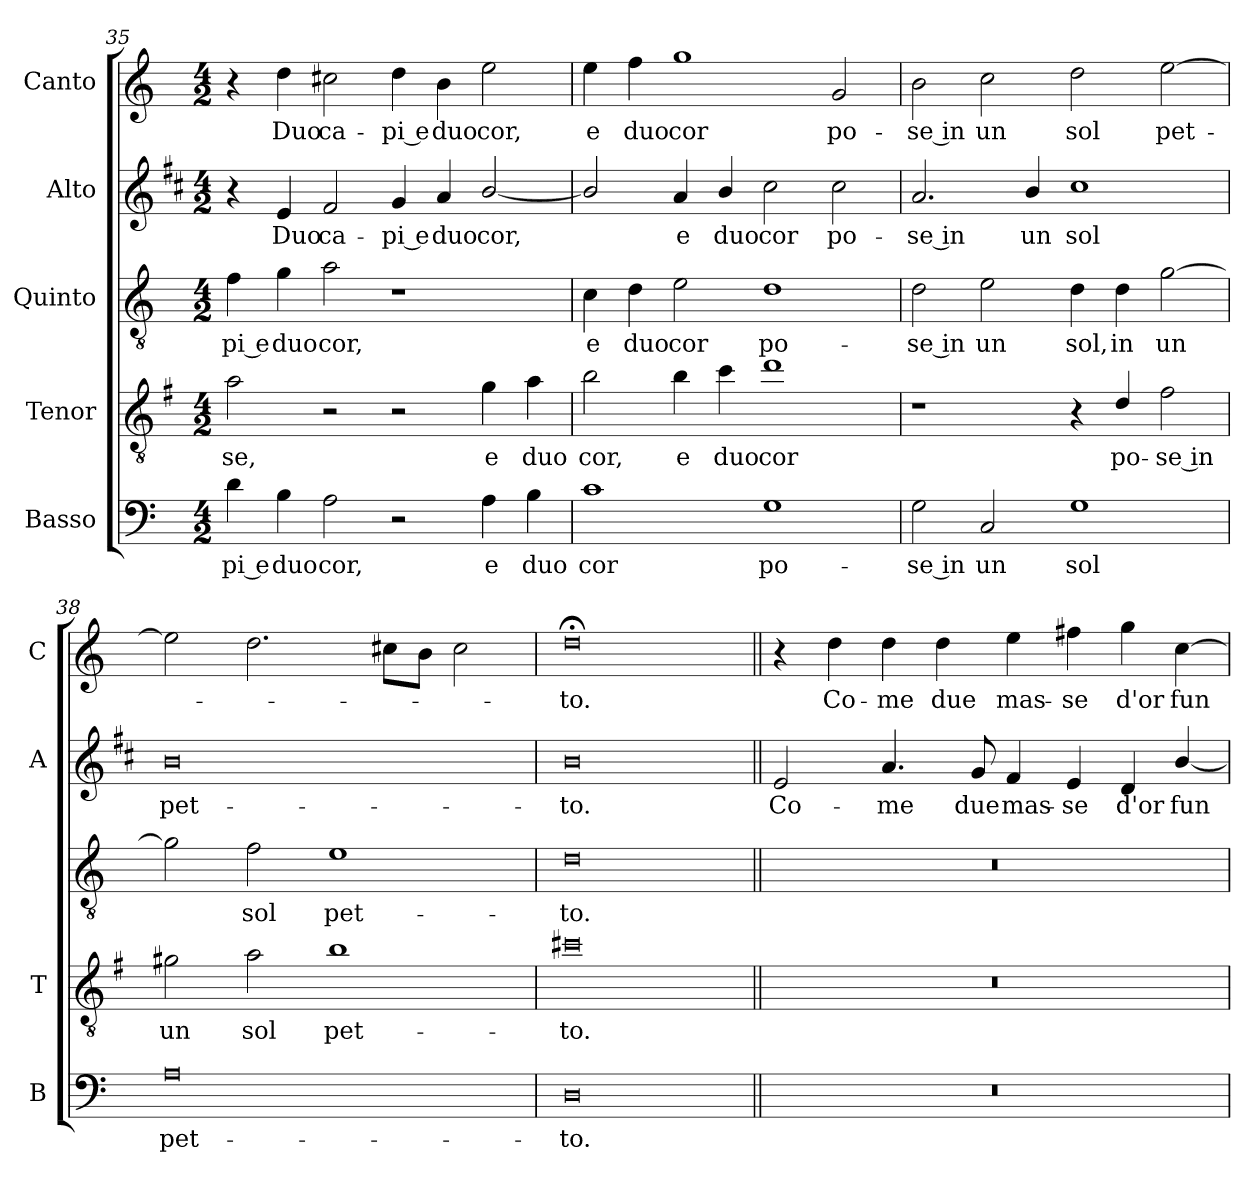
**kern	**text	**kern	**text	**kern	**text	**kern	**text	**kern	**text
*part5	*part5	*part4	*part4	*part3	*part3	*part2	*part2	*part1	*part1
*staff5	*staff5	*staff4	*staff4	*staff3	*staff3	*staff2	*staff2	*staff1	*staff1
*I"Basso	*	*I"Tenor	*	*I"Quinto	*	*I"Alto	*	*I"Canto	*
*I'B	*	*I'T	*	*	*	*I'A	*	*I'C	*
*clefF4	*	*clefGv2	*	*clefGv2	*	*clefG2	*	*clefG2	*
*	*	*ITrd4c7	*	*	*	*ITrd1c2	*	*	*
*k[]	*	*k[]	*	*k[]	*	*k[]	*	*k[]	*
*C:	*	*C:	*	*C:	*	*C:	*	*C:	*
*M4/2	*	*M4/2	*	*M4/2	*	*M4/2	*	*M4/2	*
=35	=35	=35	=35	=35	=35	=35	=35	=35	=35
!	!LO:LY:b	!	!LO:LY:b	!	!LO:LY:b	!	!	!	!
4d\	-pi e	2d\	-se,	4f\	-pi e	4r	.	4r	.
!	!LO:LY:b	!	!	!	!LO:LY:b	!	!LO:LY:b	!	!LO:LY:b
4B\	duo	.	.	4g\	duo	4d/	Duo	4dd\	Duo
!	!LO:LY:b	!	!	!	!LO:LY:b	!	!LO:LY:b	!	!LO:LY:b
2A\	cor,	2r	.	2a\	cor,	2e/	ca-	2cc#X\	ca-
!	!	!	!	!	!	!	!LO:LY:b	!	!LO:LY:b
2r	.	2r	.	1r	.	4f/	-pi e	4dd\	-pi e
!	!	!	!	!	!	!	!LO:LY:b	!	!LO:LY:b
.	.	.	.	.	.	4g/	duo	4b\	duo
!	!LO:LY:b	!	!LO:LY:b	!	!	!	!LO:LY:b	!	!LO:LY:b
4A\	e	4c\	e	.	.	[2a/	cor,	2ee\	cor,
!	!LO:LY:b	!	!LO:LY:b	!	!	!	!	!	!
4B\	duo	4d\	duo	.	.	.	.	.	.
=36	=36	=36	=36	=36	=36	=36	=36	=36	=36
!	!LO:LY:b	!	!LO:LY:b	!	!LO:LY:b	!	!	!	!LO:LY:b
1c	cor	2e\	cor,	4c\	e	2a/]	.	4ee\	e
!	!	!	!	!	!LO:LY:b	!	!	!	!LO:LY:b
.	.	.	.	4d\	duo	.	.	4ff\	duo
!	!	!	!LO:LY:b	!	!LO:LY:b	!	!LO:LY:b	!	!LO:LY:b
.	.	4e\	e	2e\	cor	4g/	e	1gg	cor
!	!	!	!LO:LY:b	!	!	!	!LO:LY:b	!	!
.	.	4f\	duo	.	.	4a/	duo	.	.
!	!LO:LY:b	!	!LO:LY:b	!	!LO:LY:b	!	!LO:LY:b	!	!
1G	po-	1g	cor	1d	po-	2b\	cor	.	.
!	!	!	!	!	!	!	!LO:LY:b	!	!LO:LY:b
.	.	.	.	.	.	2b\	po-	2g/	po-
!!LO:PB:g=z
=37	=37	=37	=37	=37	=37	=37	=37	=37	=37
!	!LO:LY:b	!	!	!	!LO:LY:b	!	!LO:LY:b	!	!LO:LY:b
2G\	-se in	1r	.	2d\	-se in	2.g/	-se in	2b\	-se in
!	!LO:LY:b	!	!	!	!LO:LY:b	!	!	!	!LO:LY:b
2C/	un	.	.	2e\	un	.	.	2cc\	un
!	!	!	!	!	!	!	!LO:LY:b	!	!
.	.	.	.	.	.	4a/	un	.	.
!	!LO:LY:b	!	!	!	!LO:LY:b	!	!LO:LY:b	!	!LO:LY:b
1G	sol	4r	.	4d\	sol,	1b	sol	2dd\	sol
!	!	!	!LO:LY:b	!	!LO:LY:b	!	!	!	!
.	.	4G/	po-	4d\	in	.	.	.	.
!	!	!	!LO:LY:b	!	!LO:LY:b	!	!	!	!LO:LY:b
.	.	2B\	-se in	[2g\	un	.	.	[2ee\	pet-
=38	=38	=38	=38	=38	=38	=38	=38	=38	=38
!	!LO:LY:b	!	!LO:LY:b	!	!	!	!LO:LY:b	!	!
0A	pet-	2c#X\	un	2g\]	.	0a	pet-	2ee\]	.
!	!	!	!LO:LY:b	!	!LO:LY:b	!	!	!	!
.	.	2d\	sol	2f\	sol	.	.	2.dd\	.
!	!	!	!LO:LY:b	!	!LO:LY:b	!	!	!	!
.	.	1e	pet-	1e	pet-	.	.	.	.
.	.	.	.	.	.	.	.	8cc#X\L	.
.	.	.	.	.	.	.	.	8b\J	.
.	.	.	.	.	.	.	.	2cc#\	.
=39	=39	=39	=39	=39	=39	=39	=39	=39	=39
!	!LO:LY:b	!	!LO:LY:b	!	!LO:LY:b	!	!LO:LY:b	!	!LO:LY:b
0D	-to.	0f#X	-to.	0d	-to.	0a	-to.	0dd;<	-to.
=40||	=40||	=40||	=40||	=40||	=40||	=40||	=40||	=40||	=40||
!	!	!	!	!	!	!	!LO:LY:b	!	!
0r	.	0r	.	0r	.	2d/	Co-	4r	.
!	!	!	!	!	!	!	!	!	!LO:LY:b
.	.	.	.	.	.	.	.	4dd\	Co-
!	!	!	!	!	!	!	!LO:LY:b	!	!LO:LY:b
.	.	.	.	.	.	4.g/	-me	4dd\	-me
!	!	!	!	!	!	!	!	!	!LO:LY:b
.	.	.	.	.	.	.	.	4dd\	due
!	!	!	!	!	!	!	!LO:LY:b	!	!
.	.	.	.	.	.	8f/	due	.	.
!	!	!	!	!	!	!	!LO:LY:b	!	!LO:LY:b
.	.	.	.	.	.	4e/	mas-	4ee\	mas-
!	!	!	!	!	!	!	!LO:LY:b	!	!LO:LY:b
.	.	.	.	.	.	4d/	-se	4ff#X\	-se
!	!	!	!	!	!	!	!LO:LY:b	!	!LO:LY:b
.	.	.	.	.	.	4c/	d'or	4gg\	d'or
!	!	!	!	!	!	!	!LO:LY:b	!	!LO:LY:b
.	.	.	.	.	.	[4a/	fun-	[4cc\	fun-
=	=	=	=	=	=	=	=	=	=
*-	*-	*-	*-	*-	*-	*-	*-	*-	*-
